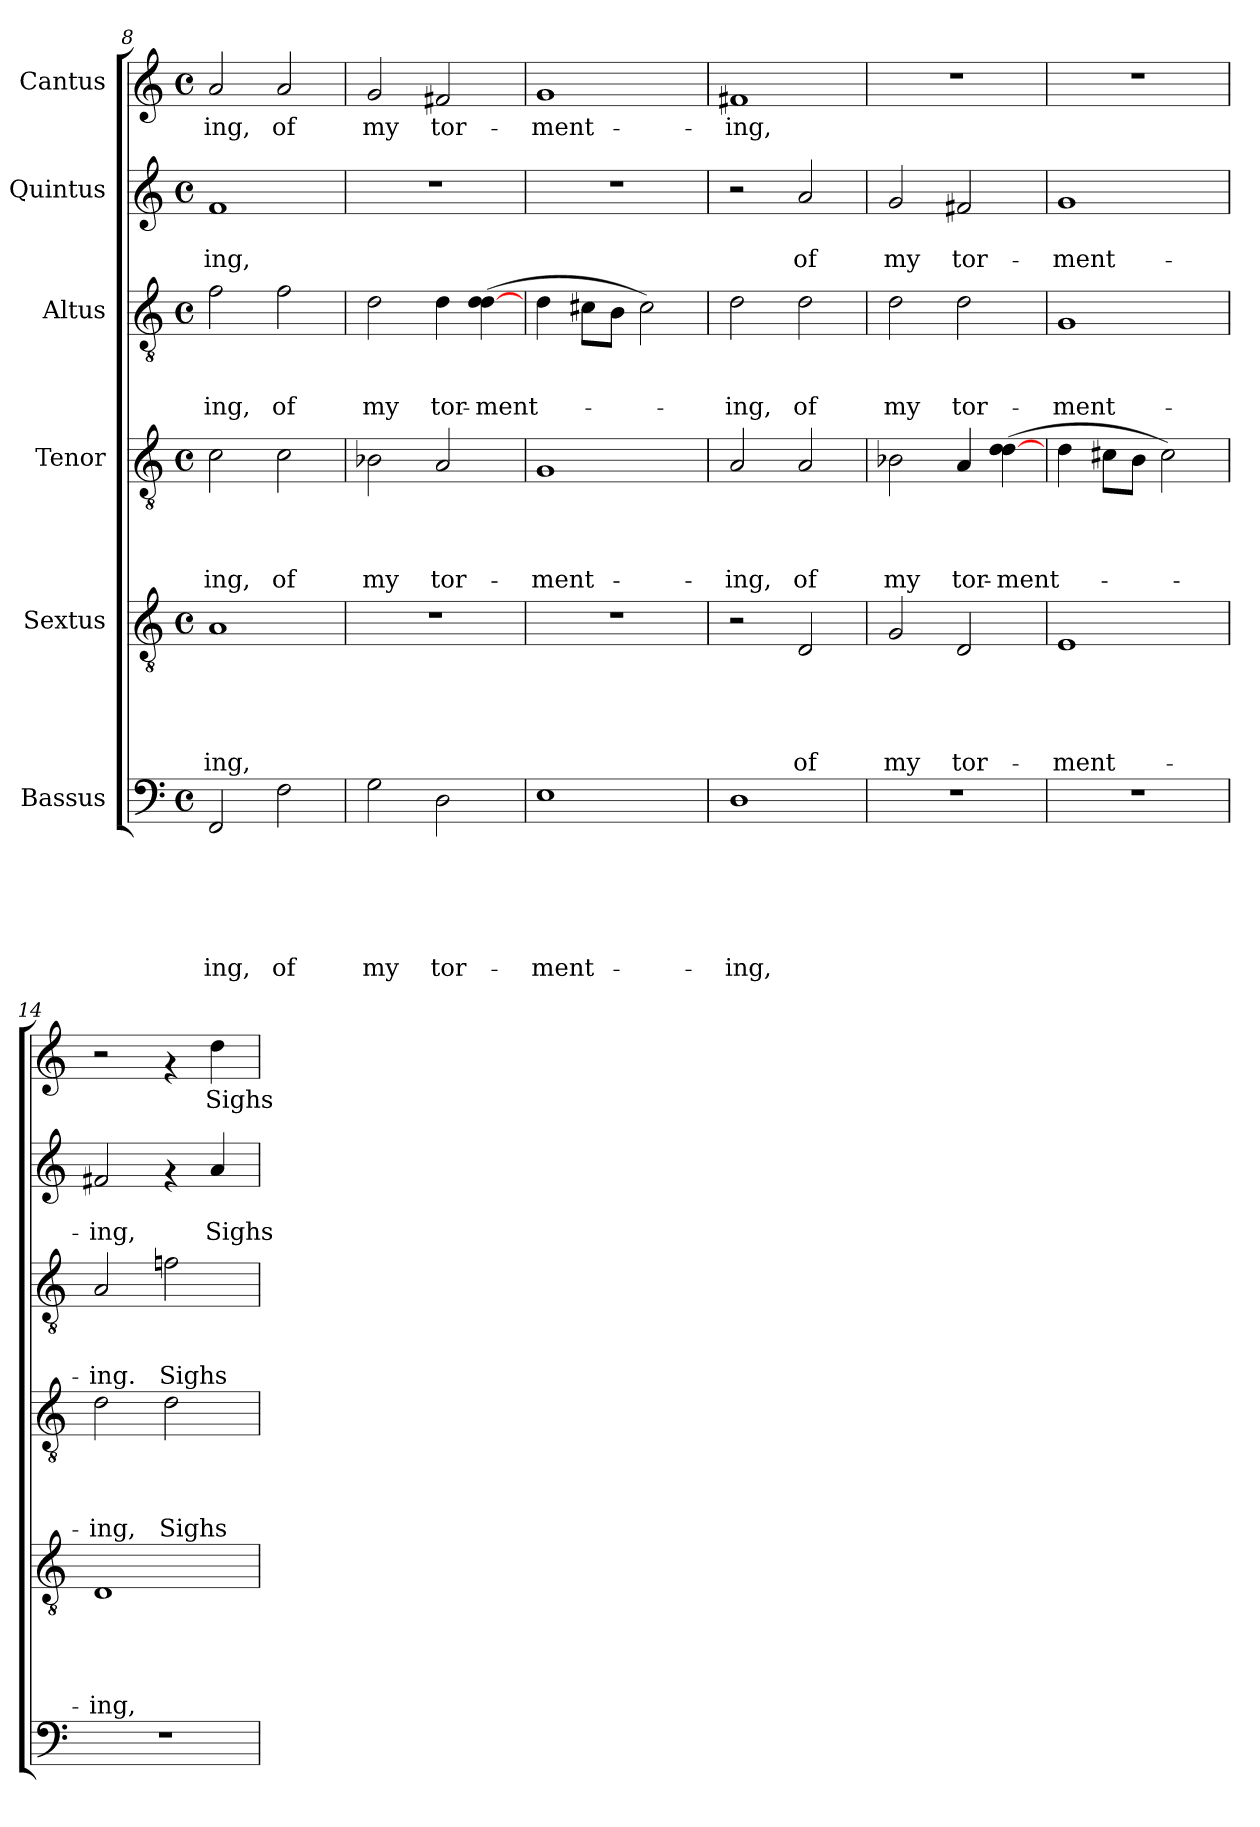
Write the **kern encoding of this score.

**kern	**text	**text	**text	**text	**text	**text	**kern	**text	**text	**text	**text	**text	**kern	**text	**text	**text	**text	**kern	**text	**text	**text	**kern	**text	**text	**kern	**text
*part6	*part6	*part6	*part6	*part6	*part6	*part6	*part5	*part5	*part5	*part5	*part5	*part5	*part4	*part4	*part4	*part4	*part4	*part3	*part3	*part3	*part3	*part2	*part2	*part2	*part1	*part1
*staff6	*staff6	*staff6	*staff6	*staff6	*staff6	*staff6	*staff5	*staff5	*staff5	*staff5	*staff5	*staff5	*staff4	*staff4	*staff4	*staff4	*staff4	*staff3	*staff3	*staff3	*staff3	*staff2	*staff2	*staff2	*staff1	*staff1
*I"Bassus	*	*	*	*	*	*	*I"Sextus	*	*	*	*	*	*I"Tenor	*	*	*	*	*I"Altus	*	*	*	*I"Quintus	*	*	*I"Cantus	*
*clefF4	*	*	*	*	*	*	*clefGv2	*	*	*	*	*	*clefGv2	*	*	*	*	*clefGv2	*	*	*	*clefG2	*	*	*clefG2	*
*k[]	*	*	*	*	*	*	*k[]	*	*	*	*	*	*k[]	*	*	*	*	*k[]	*	*	*	*k[]	*	*	*k[]	*
*C:	*	*	*	*	*	*	*C:	*	*	*	*	*	*C:	*	*	*	*	*C:	*	*	*	*C:	*	*	*C:	*
*M4/4	*	*	*	*	*	*	*M4/4	*	*	*	*	*	*M4/4	*	*	*	*	*M4/4	*	*	*	*M4/4	*	*	*M4/4	*
*met(c)	*	*	*	*	*	*	*met(c)	*	*	*	*	*	*met(c)	*	*	*	*	*met(c)	*	*	*	*met(c)	*	*	*met(c)	*
=8	=8	=8	=8	=8	=8	=8	=8	=8	=8	=8	=8	=8	=8	=8	=8	=8	=8	=8	=8	=8	=8	=8	=8	=8	=8	=8
!	!	!	!	!	!	!LO:LY:b	!	!	!	!	!	!LO:LY:b	!	!	!	!	!LO:LY:b	!	!	!	!LO:LY:b	!	!	!LO:LY:b	!	!LO:LY:b
2FF/	.	.	.	.	.	-ing,	1A	.	.	.	.	-ing,	2c\	.	.	.	-ing,	2f\	.	.	-ing,	1f	.	-ing,	2a/	-ing,
!	!	!	!	!	!	!LO:LY:b	!	!	!	!	!	!	!	!	!	!	!LO:LY:b	!	!	!	!LO:LY:b	!	!	!	!	!LO:LY:b
2F\	.	.	.	.	.	of	.	.	.	.	.	.	2c\	.	.	.	of	2f\	.	.	of	.	.	.	2a/	of
=9	=9	=9	=9	=9	=9	=9	=9	=9	=9	=9	=9	=9	=9	=9	=9	=9	=9	=9	=9	=9	=9	=9	=9	=9	=9	=9
!	!	!	!	!	!	!LO:LY:b	!	!	!	!	!	!	!	!	!	!	!LO:LY:b	!	!	!	!LO:LY:b	!	!	!	!	!LO:LY:b
2G\	.	.	.	.	.	my	1r	.	.	.	.	.	2B-X\	.	.	.	my	2d\	.	.	my	1r	.	.	2g/	my
!	!	!	!	!	!	!LO:LY:b	!	!	!	!	!	!	!	!	!	!	!LO:LY:b	!	!	!	!LO:LY:b	!	!	!	!	!LO:LY:b
2D\	.	.	.	.	.	tor-	.	.	.	.	.	.	2A/	.	.	.	tor-	4d\	.	.	tor-	.	.	.	2f#X/	tor-
!	!	!	!	!	!	!	!	!	!	!	!	!	!	!	!	!	!	!	!	!	!LO:LY:b	!	!	!	!	!
.	.	.	.	.	.	.	.	.	.	.	.	.	.	.	.	.	.	(>4d\ [<4d\	.	.	-ment-	.	.	.	.	.
!!LO:PB:g=z
=10	=10	=10	=10	=10	=10	=10	=10	=10	=10	=10	=10	=10	=10	=10	=10	=10	=10	=10	=10	=10	=10	=10	=10	=10	=10	=10
!	!	!	!	!	!	!LO:LY:b	!	!	!	!	!	!	!	!	!	!	!LO:LY:b	!	!	!	!	!	!	!	!	!LO:LY:b
1E	.	.	.	.	.	-ment-	1r	.	.	.	.	.	1G	.	.	.	-ment-	4d\	.	.	.	1r	.	.	1g	-ment-
.	.	.	.	.	.	.	.	.	.	.	.	.	.	.	.	.	.	8c#X\L	.	.	.	.	.	.	.	.
.	.	.	.	.	.	.	.	.	.	.	.	.	.	.	.	.	.	8B\J	.	.	.	.	.	.	.	.
.	.	.	.	.	.	.	.	.	.	.	.	.	.	.	.	.	.	2c#\)	.	.	.	.	.	.	.	.
=11	=11	=11	=11	=11	=11	=11	=11	=11	=11	=11	=11	=11	=11	=11	=11	=11	=11	=11	=11	=11	=11	=11	=11	=11	=11	=11
!	!	!	!	!	!	!LO:LY:b	!	!	!	!	!	!	!	!	!	!	!LO:LY:b	!	!	!	!LO:LY:b	!	!	!	!	!LO:LY:b
1D	.	.	.	.	.	-ing,	2r	.	.	.	.	.	2A/	.	.	.	-ing,	2d\	.	.	-ing,	2r	.	.	1f#X	-ing,
!	!	!	!	!	!	!	!	!	!	!	!	!LO:LY:b	!	!	!	!	!LO:LY:b	!	!	!	!LO:LY:b	!	!	!LO:LY:b	!	!
.	.	.	.	.	.	.	2D/	.	.	.	.	of	2A/	.	.	.	of	2d\	.	.	of	2a/	.	of	.	.
=12	=12	=12	=12	=12	=12	=12	=12	=12	=12	=12	=12	=12	=12	=12	=12	=12	=12	=12	=12	=12	=12	=12	=12	=12	=12	=12
!	!	!	!	!	!	!	!	!	!	!	!	!LO:LY:b	!	!	!	!	!LO:LY:b	!	!	!	!LO:LY:b	!	!	!LO:LY:b	!	!
1r	.	.	.	.	.	.	2G/	.	.	.	.	my	2B-X\	.	.	.	my	2d\	.	.	my	2g/	.	my	1r	.
!	!	!	!	!	!	!	!	!	!	!	!	!LO:LY:b	!	!	!	!	!LO:LY:b	!	!	!	!LO:LY:b	!	!	!LO:LY:b	!	!
.	.	.	.	.	.	.	2D/	.	.	.	.	tor-	4A/	.	.	.	tor-	2d\	.	.	tor-	2f#X/	.	tor-	.	.
!	!	!	!	!	!	!	!	!	!	!	!	!	!	!	!	!	!LO:LY:b	!	!	!	!	!	!	!	!	!
.	.	.	.	.	.	.	.	.	.	.	.	.	(>4d\ [>4d\	.	.	.	-ment-	.	.	.	.	.	.	.	.	.
=13	=13	=13	=13	=13	=13	=13	=13	=13	=13	=13	=13	=13	=13	=13	=13	=13	=13	=13	=13	=13	=13	=13	=13	=13	=13	=13
!	!	!	!	!	!	!	!	!	!	!	!	!LO:LY:b	!	!	!	!	!	!	!	!	!LO:LY:b	!	!	!LO:LY:b	!	!
1r	.	.	.	.	.	.	1E	.	.	.	.	-ment-	4d\	.	.	.	.	1G	.	.	-ment-	1g	.	-ment-	1r	.
.	.	.	.	.	.	.	.	.	.	.	.	.	8c#X\L	.	.	.	.	.	.	.	.	.	.	.	.	.
.	.	.	.	.	.	.	.	.	.	.	.	.	8B\J	.	.	.	.	.	.	.	.	.	.	.	.	.
.	.	.	.	.	.	.	.	.	.	.	.	.	2c#\)	.	.	.	.	.	.	.	.	.	.	.	.	.
=14	=14	=14	=14	=14	=14	=14	=14	=14	=14	=14	=14	=14	=14	=14	=14	=14	=14	=14	=14	=14	=14	=14	=14	=14	=14	=14
!	!	!	!	!	!	!	!	!	!	!	!	!LO:LY:b	!	!	!	!	!LO:LY:b	!	!	!	!LO:LY:b	!	!	!LO:LY:b	!	!
1r	.	.	.	.	.	.	1D	.	.	.	.	-ing,	2d\	.	.	.	-ing,	2A/	.	.	-ing.	2f#X/	.	-ing,	2r	.
!	!	!	!	!	!	!	!	!	!	!	!	!	!	!	!	!	!LO:LY:b	!	!	!	!LO:LY:b	!	!	!	!	!
.	.	.	.	.	.	.	.	.	.	.	.	.	2d\	.	.	.	Sighs	2fn\	.	.	Sighs	4rf	.	.	4rf	.
!	!	!	!	!	!	!	!	!	!	!	!	!	!	!	!	!	!	!	!	!	!	!	!	!LO:LY:b	!	!LO:LY:b
.	.	.	.	.	.	.	.	.	.	.	.	.	.	.	.	.	.	.	.	.	.	4a/	.	Sighs	4dd\	Sighs
=	=	=	=	=	=	=	=	=	=	=	=	=	=	=	=	=	=	=	=	=	=	=	=	=	=	=
*-	*-	*-	*-	*-	*-	*-	*-	*-	*-	*-	*-	*-	*-	*-	*-	*-	*-	*-	*-	*-	*-	*-	*-	*-	*-	*-
